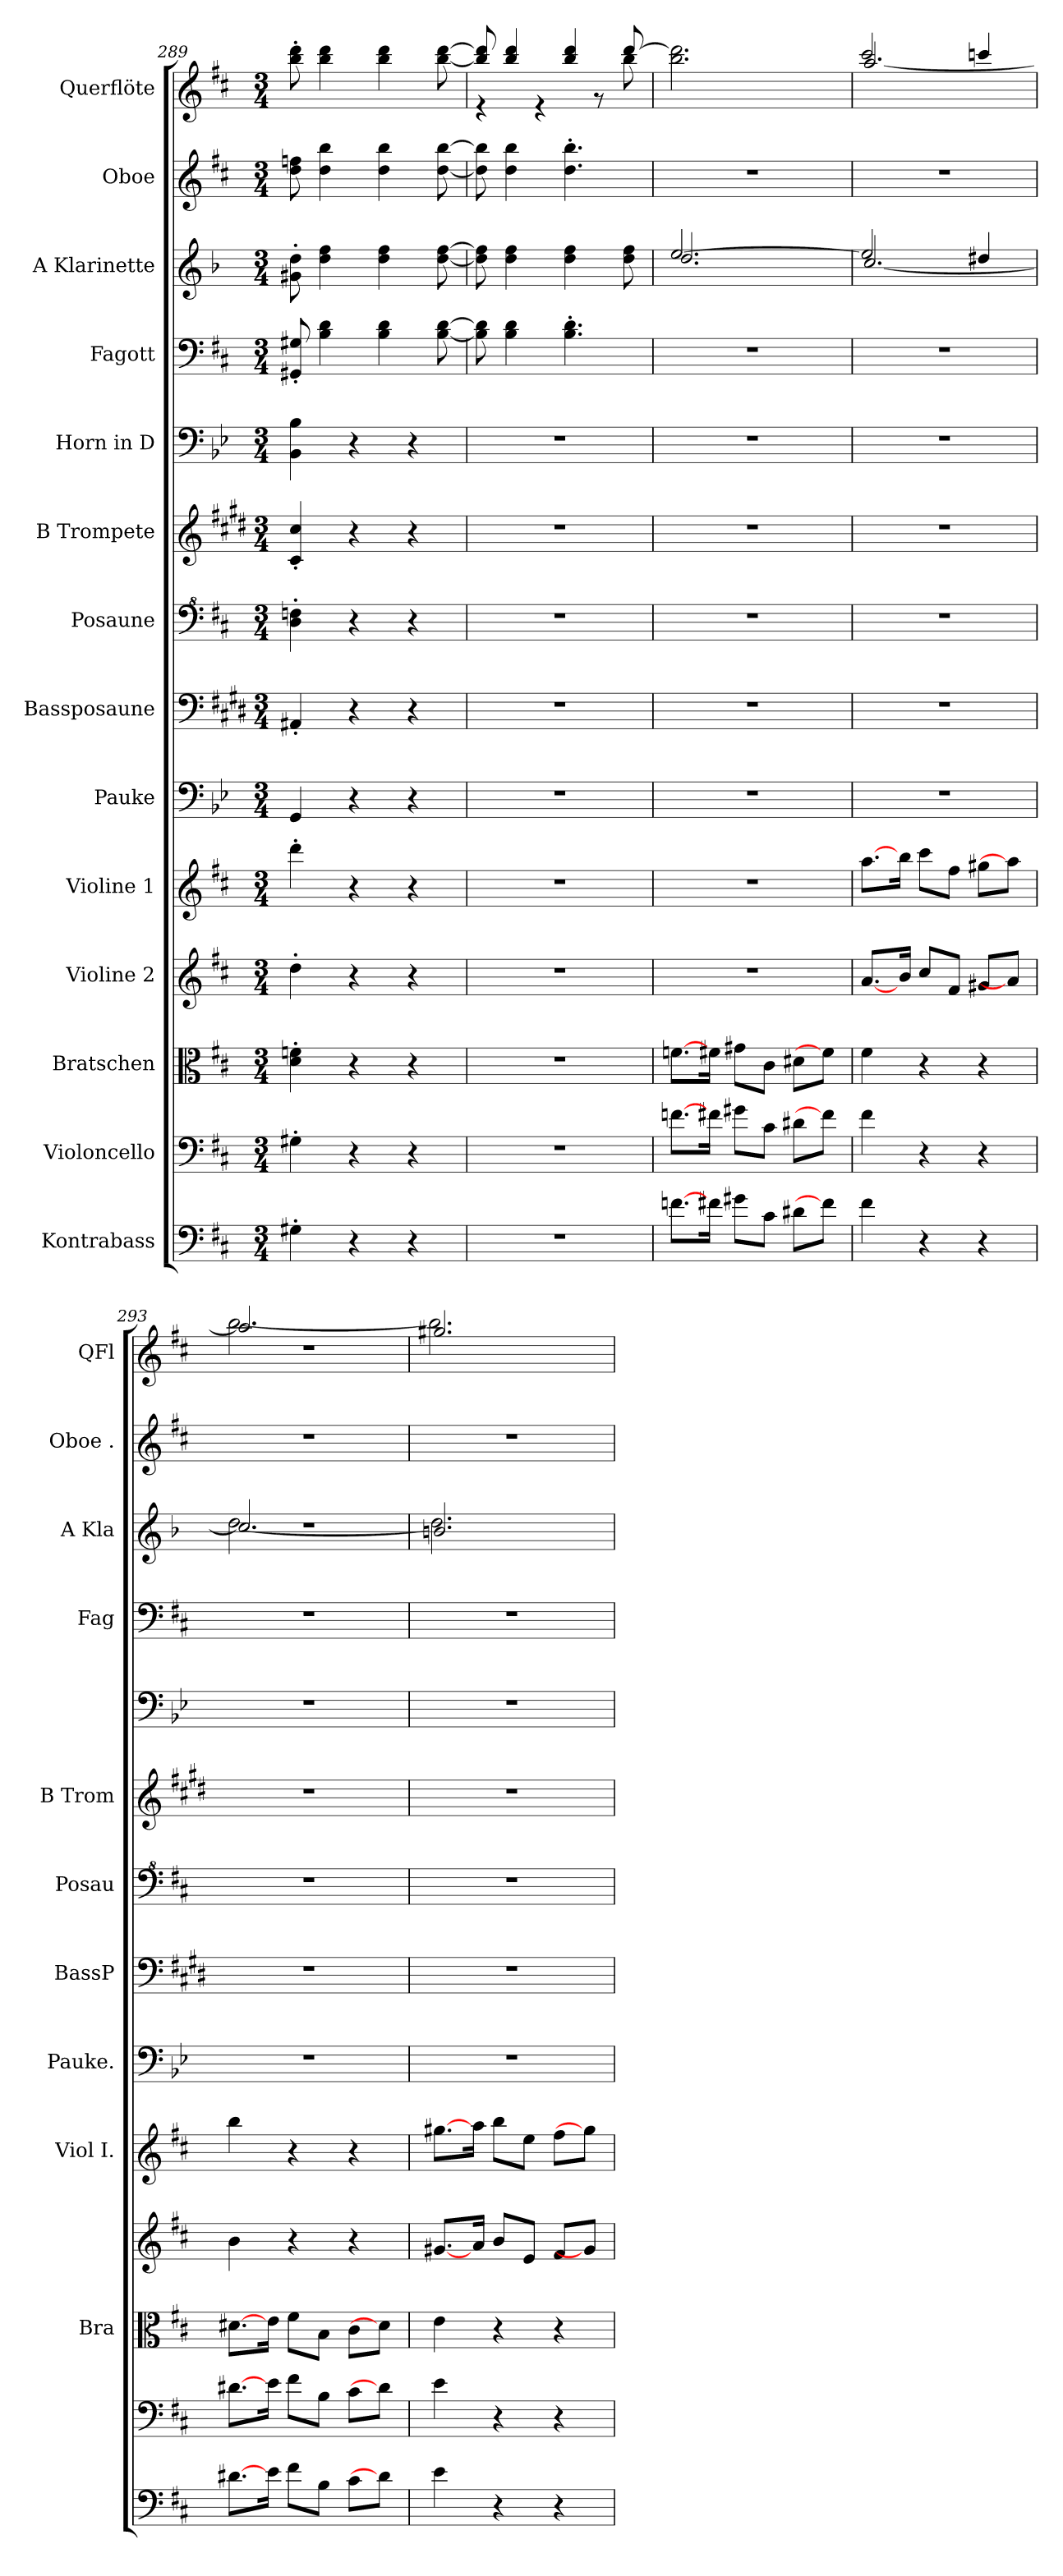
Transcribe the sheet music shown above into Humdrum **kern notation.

**kern	**kern	**kern	**kern	**kern	**kern	**kern	**kern	**kern	**kern	**kern	**kern	**kern	**kern
*part14	*part13	*part12	*part11	*part10	*part9	*part8	*part7	*part6	*part5	*part4	*part3	*part2	*part1
*staff14	*staff13	*staff12	*staff11	*staff10	*staff9	*staff8	*staff7	*staff6	*staff5	*staff4	*staff3	*staff2	*staff1
*I"Kontrabass	*I"Violoncello	*I"Bratschen	*I"Violine 2	*I"Violine 1	*I"Pauke	*I"Bassposaune	*I"Posaune	*I"B Trompete	*I"Horn in D	*I"Fagott	*I"A Klarinette	*I"Oboe	*I"Querflöte
*	*	*I'Bra	*	*I'Viol I.	*I'Pauke.	*I'BassP	*I'Posau	*I'B Trom	*	*I'Fag	*I'A Kla	*I'Oboe .	*I'QFl
*clefF4	*clefF4	*clefC3	*clefG2	*clefG2	*clefF4	*clefF4	*clefF^4	*clefG2	*clefF4	*clefF4	*clefG2	*clefG2	*clefG2
*ITrd7c12	*	*	*	*	*ITrd-2c-4	*ITrd1c2	*	*ITrd1c2	*ITrd-2c-4	*	*ITrd2c3	*	*
*k[f#c#]	*k[f#c#]	*k[f#c#]	*k[f#c#]	*k[f#c#]	*k[f#c#]	*k[f#c#]	*k[f#c#]	*k[f#c#]	*k[f#c#]	*k[f#c#]	*k[f#c#]	*k[f#c#]	*k[f#c#]
*M3/4	*M3/4	*M3/4	*M3/4	*M3/4	*M3/4	*M3/4	*M3/4	*M3/4	*M3/4	*M3/4	*M3/4	*M3/4	*M3/4
=289	=289	=289	=289	=289	=289	=289	=289	=289	=289	=289	=289	=289	=289
4GG#X'\	4G#X'\	4d\' 4fn\'	4dd'\	4ddd'\	4BB/	4GG#X'/	4d\' 4fn\'	4B/' 4b/'	4D\ 4d\	8GG#X/' 8G#X/'	8e#X\' 8b\'	8dd\ 8ffn\	8bb\' 8ddd\'
.	.	.	.	.	.	.	.	.	.	4B\ 4d\	4b\ 4dd\	4dd\ 4bb\	4bb\ 4ddd\
4r	4r	4r	4r	4r	4r	4r	4r	4r	4r	.	.	.	.
.	.	.	.	.	.	.	.	.	.	4B\ 4d\	4b\ 4dd\	4dd\ 4bb\	4bb\ 4ddd\
4r	4r	4r	4r	4r	4r	4r	4r	4r	4r	.	.	.	.
.	.	.	.	.	.	.	.	.	.	[8B\ [8d\	[8b\ [8dd\	[8dd\ [8bb\	[8bb\ [8ddd\
!!LO:PB:g=z
=290	=290	=290	=290	=290	=290	=290	=290	=290	=290	=290	=290	=290	=290
*	*	*	*	*	*	*	*	*	*	*	*	*	*^
2.r	2.r	2.r	2.r	2.r	2.r	2.r	2.r	2.r	2.r	8B\] 8d\]	8b\] 8dd\]	8dd\] 8bb\]	8bb/] 8ddd/]	4r
.	.	.	.	.	.	.	.	.	.	4B\ 4d\	4b\ 4dd\	4dd\ 4bb\	4bb/ 4ddd/	.
.	.	.	.	.	.	.	.	.	.	.	.	.	.	4r
.	.	.	.	.	.	.	.	.	.	4.B\' 4.d\'	4b\ 4dd\	4.dd\' 4.bb\'	4bb/ 4ddd/	.
.	.	.	.	.	.	.	.	.	.	.	.	.	.	8r
.	.	.	.	.	.	.	.	.	.	.	8b\ 8dd\	.	[8ddd/	8bb\
*	*	*	*	*	*	*	*	*	*	*	*	*	*v	*v
=291	=291	=291	=291	=291	=291	=291	=291	=291	=291	=291	=291	=291	=291
*	*	*	*	*	*	*	*	*	*	*	*^	*	*
[8.Fn\L	[8.fn\L	[8.fn\L	2.r	2.r	2.r	2.r	2.r	2.r	2.r	2.r	[2.cc#/	2.b/	2.r	2.bb\ 2.ddd\]
16F#X\Jk	16f#X\Jk	16f#X\Jk	.	.	.	.	.	.	.	.	.	.	.	.
8G#X\L	8g#X\L	8g#X\L	.	.	.	.	.	.	.	.	.	.	.	.
8C#\J	8c#\J	8c#\J	.	.	.	.	.	.	.	.	.	.	.	.
8D#X\L	8d#X\L	8d#X\L	.	.	.	.	.	.	.	.	.	.	.	.
8F\J]	8f\J]	8f\J]	.	.	.	.	.	.	.	.	.	.	.	.
=292	=292	=292	=292	=292	=292	=292	=292	=292	=292	=292	=292	=292	=292	=292
*	*	*	*	*	*	*	*	*	*	*	*	*	*	*^
4F#\	4f#\	4f#\	[8.a/L	[8.aa\L	2.r	2.r	2.r	2.r	2.r	2.r	2cc#/]	[2.a/	2.r	2ccc#/	[2.aa/
.	.	.	16b/Jk	16bb\Jk	.	.	.	.	.	.	.	.	.	.	.
4r	4r	4r	8cc#/L	8ccc#\L	.	.	.	.	.	.	.	.	.	.	.
.	.	.	8f#/J	8ff#\J	.	.	.	.	.	.	.	.	.	.	.
4r	4r	4r	8g#X/L	8gg#X\L	.	.	.	.	.	.	4b#X/	.	.	4cccn/	.
.	.	.	8a/J]	8aa\J]	.	.	.	.	.	.	.	.	.	.	.
=293	=293	=293	=293	=293	=293	=293	=293	=293	=293	=293	=293	=293	=293	=293	=293
*	*	*	*	*	*	*	*	*	*	*	*	*^	*	*	*^
[8.D#X\L	[8.d#X\L	[8.d#X\L	4b\	4bb\	2.r	2.r	2.r	2.r	2.r	2.r	2.r	[2.b\	2.a/]	2.r	2.r	[2.bb\	2.aa/]
16E\Jk	16e\Jk	16e\Jk	.	.	.	.	.	.	.	.	.	.	.	.	.	.	.
8F#\L	8f#\L	8f#\L	4r	4r	.	.	.	.	.	.	.	.	.	.	.	.	.
8BB\J	8B\J	8B\J	.	.	.	.	.	.	.	.	.	.	.	.	.	.	.
8C#\L	8c#\L	8c#\L	4r	4r	.	.	.	.	.	.	.	.	.	.	.	.	.
8D#\J]	8d#\J]	8d#\J]	.	.	.	.	.	.	.	.	.	.	.	.	.	.	.
*	*	*	*	*	*	*	*	*	*	*	*	*v	*v	*	*	*v	*v
=294	=294	=294	=294	=294	=294	=294	=294	=294	=294	=294	=294	=294	=294	=294	=294
4E\	4e\	4e\	[8.g#X/L	[8.gg#X\L	2.r	2.r	2.r	2.r	2.r	2.r	2.g#X/	2.b\]	2.r	2.gg#X/	2.bb\]
.	.	.	16a/Jk	16aa\Jk	.	.	.	.	.	.	.	.	.	.	.
4r	4r	4r	8b/L	8bb\L	.	.	.	.	.	.	.	.	.	.	.
.	.	.	8e/J	8ee\J	.	.	.	.	.	.	.	.	.	.	.
4r	4r	4r	8f#/L	8ff#\L	.	.	.	.	.	.	.	.	.	.	.
.	.	.	8g#/J]	8gg#\J]	.	.	.	.	.	.	.	.	.	.	.
*	*	*	*	*	*	*	*	*	*	*	*v	*v	*	*v	*v
=	=	=	=	=	=	=	=	=	=	=	=	=	=
*-	*-	*-	*-	*-	*-	*-	*-	*-	*-	*-	*-	*-	*-
